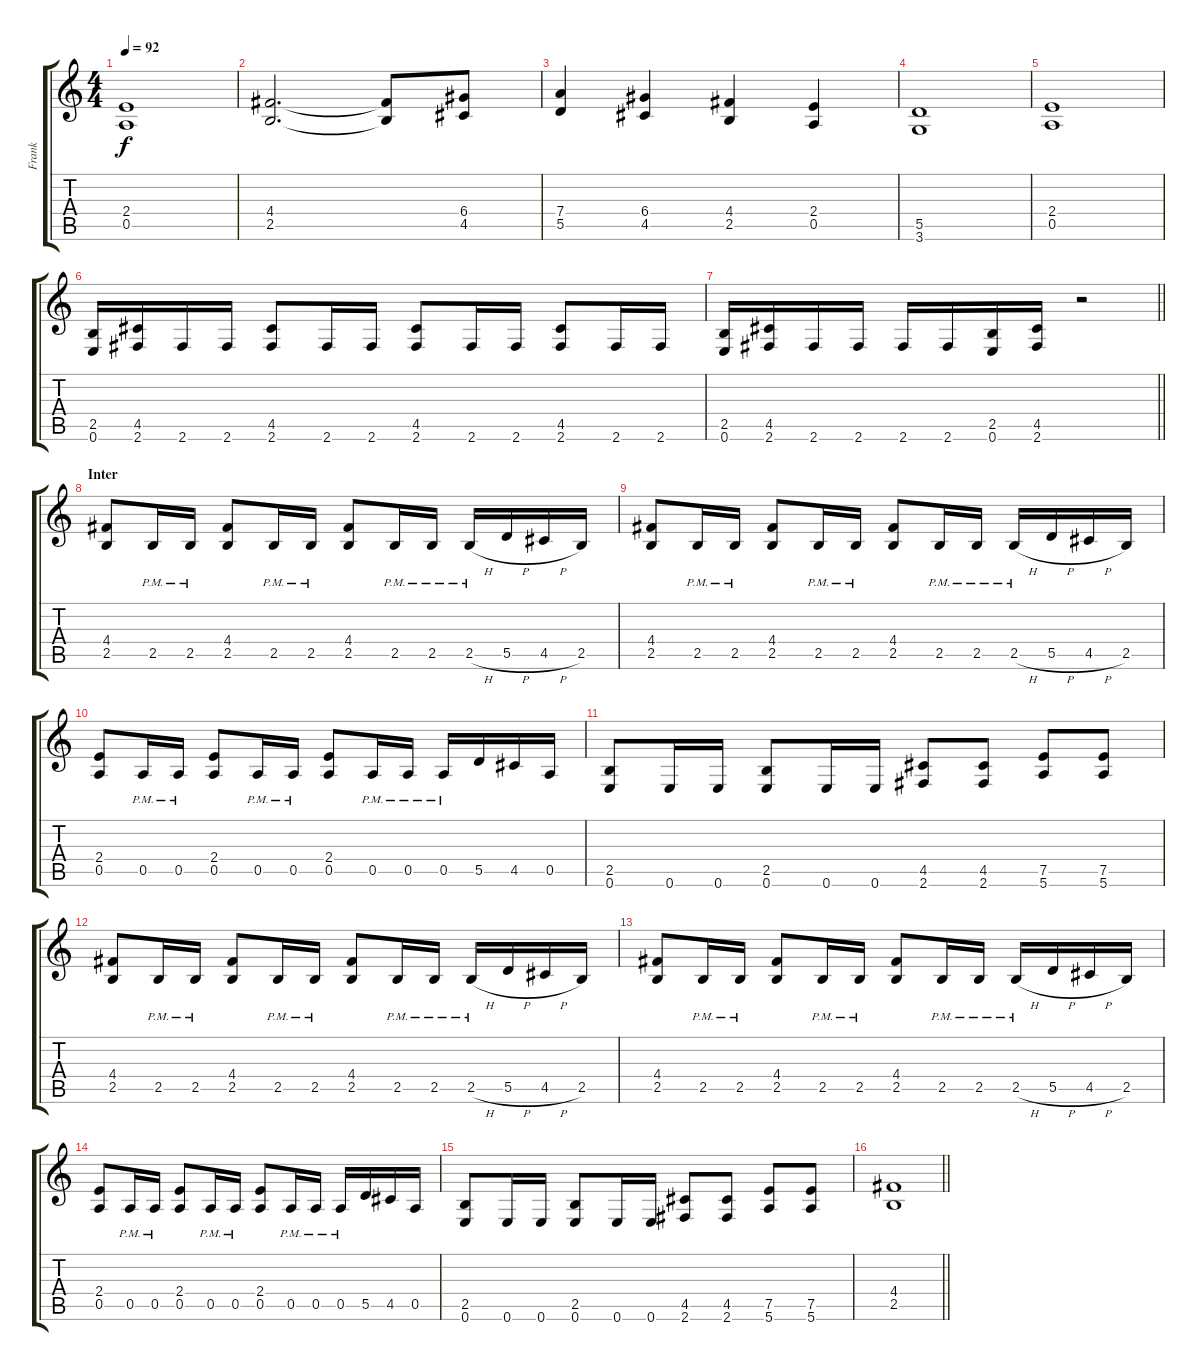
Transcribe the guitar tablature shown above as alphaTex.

\track ("Frank" "Frank") {instrument distortionguitar}
\staff {score tabs}
\tuning (E4 B3 G3 D3 A2 E2) {hide}
\ts (4 4)
\tempo 92
\clef g2
\ks c
(2.4 0.5).1{dy f} |
(4.4 2.5).2{d} (4.4{t} 2.5{t}).8 (6.4 4.5).8 |
(7.4 5.5).4 (6.4 4.5).4 (4.4 2.5).4 (2.4 0.5).4 |
(5.5 3.6).1 |
(2.4 0.5).1 |
(2.5 0.6).16 (4.5 2.6).16 2.6.16 2.6.16 (4.5 2.6).8 2.6.16 2.6.16 (4.5 2.6).8 2.6.16 2.6.16 (4.5 2.6).8 2.6.16 2.6.16 |
\barLineRight lightlight
(2.5 0.6).16 (4.5 2.6).16 2.6.16 2.6.16 2.6.16 2.6.16 (2.5 0.6).16 (4.5 2.6).16 r.2 |
\section ("" "Inter")
(4.4 2.5).8 2.5{pm}.16 2.5{pm}.16 (4.4 2.5).8 2.5{pm}.16 2.5{pm}.16 (4.4 2.5).8 2.5{pm}.16 2.5{pm}.16 2.5{h pm}.16 5.5{h}.16 4.5{h}.16 2.5.16 |
(4.4 2.5).8 2.5{pm}.16 2.5{pm}.16 (4.4 2.5).8 2.5{pm}.16 2.5{pm}.16 (4.4 2.5).8 2.5{pm}.16 2.5{pm}.16 2.5{h pm}.16 5.5{h}.16 4.5{h}.16 2.5.16 |
(2.4 0.5).8 0.5{pm}.16 0.5{pm}.16 (2.4 0.5).8 0.5{pm}.16 0.5{pm}.16 (2.4 0.5).8 0.5{pm}.16 0.5{pm}.16 0.5{pm}.16 5.5.16 4.5.16 0.5.16 |
(2.5 0.6).8 0.6.16 0.6.16 (2.5 0.6).8 0.6.16 0.6.16 (4.5 2.6).8 (4.5 2.6).8 (7.5 5.6).8 (7.5 5.6).8 |
(4.4 2.5).8 2.5{pm}.16 2.5{pm}.16 (4.4 2.5).8 2.5{pm}.16 2.5{pm}.16 (4.4 2.5).8 2.5{pm}.16 2.5{pm}.16 2.5{h pm}.16 5.5{h}.16 4.5{h}.16 2.5.16 |
(4.4 2.5).8 2.5{pm}.16 2.5{pm}.16 (4.4 2.5).8 2.5{pm}.16 2.5{pm}.16 (4.4 2.5).8 2.5{pm}.16 2.5{pm}.16 2.5{h pm}.16 5.5{h}.16 4.5{h}.16 2.5.16 |
(2.4 0.5).8 0.5{pm}.16 0.5{pm}.16 (2.4 0.5).8 0.5{pm}.16 0.5{pm}.16 (2.4 0.5).8 0.5{pm}.16 0.5{pm}.16 0.5{pm}.16 5.5.16 4.5.16 0.5.16 |
(2.5 0.6).8 0.6.16 0.6.16 (2.5 0.6).8 0.6.16 0.6.16 (4.5 2.6).8 (4.5 2.6).8 (7.5 5.6).8 (7.5 5.6).8 |
\barLineRight lightlight
(4.4 2.5).1
